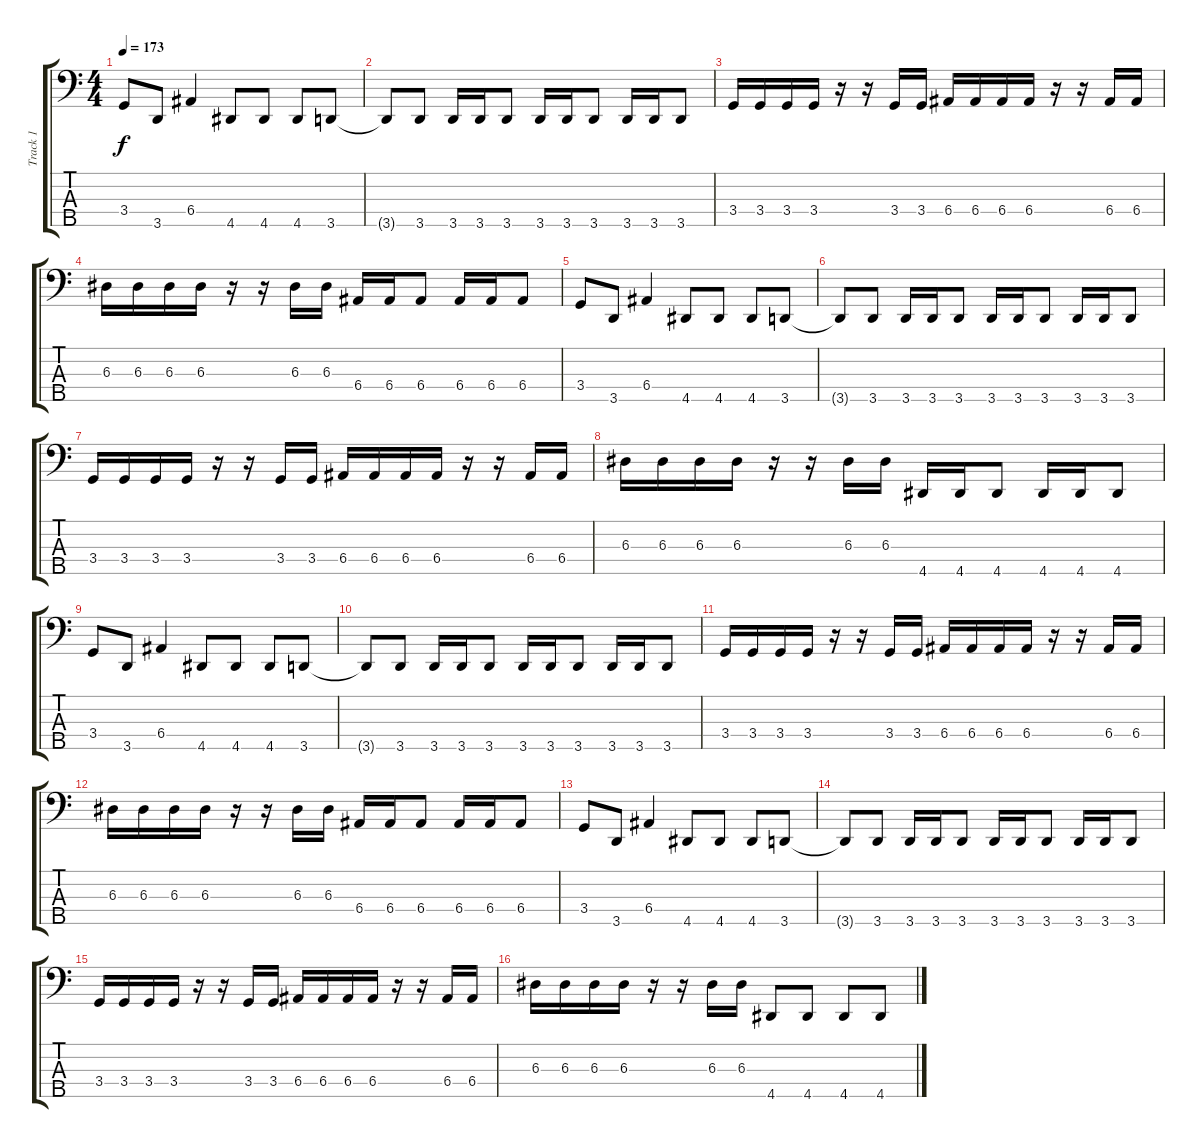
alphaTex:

\track ("Track 1" "Track 1") {instrument slapbass1}
\staff {score tabs}
\tuning (G2 D2 A1 E1 B0) {hide}
\ts (4 4)
\tempo 173
\clef f4
\ks c
3.4.8{dy f} 3.5.8 6.4.4 4.5.8 4.5.8 4.5.8 3.5.8 |
3.5{t}.8 3.5.8 3.5.16 3.5.16 3.5.8 3.5.16 3.5.16 3.5.8 3.5.16 3.5.16 3.5.8 |
3.4.16 3.4.16 3.4.16 3.4.16 r.16 r.16 3.4.16 3.4.16 6.4.16 6.4.16 6.4.16 6.4.16 r.16 r.16 6.4.16 6.4.16 |
6.3.16 6.3.16 6.3.16 6.3.16 r.16 r.16 6.3.16 6.3.16 6.4.16 6.4.16 6.4.8 6.4.16 6.4.16 6.4.8 |
3.4.8 3.5.8 6.4.4 4.5.8 4.5.8 4.5.8 3.5.8 |
3.5{t}.8 3.5.8 3.5.16 3.5.16 3.5.8 3.5.16 3.5.16 3.5.8 3.5.16 3.5.16 3.5.8 |
3.4.16 3.4.16 3.4.16 3.4.16 r.16 r.16 3.4.16 3.4.16 6.4.16 6.4.16 6.4.16 6.4.16 r.16 r.16 6.4.16 6.4.16 |
6.3.16 6.3.16 6.3.16 6.3.16 r.16 r.16 6.3.16 6.3.16 4.5.16 4.5.16 4.5.8 4.5.16 4.5.16 4.5.8 |
3.4.8 3.5.8 6.4.4 4.5.8 4.5.8 4.5.8 3.5.8 |
3.5{t}.8 3.5.8 3.5.16 3.5.16 3.5.8 3.5.16 3.5.16 3.5.8 3.5.16 3.5.16 3.5.8 |
3.4.16 3.4.16 3.4.16 3.4.16 r.16 r.16 3.4.16 3.4.16 6.4.16 6.4.16 6.4.16 6.4.16 r.16 r.16 6.4.16 6.4.16 |
6.3.16 6.3.16 6.3.16 6.3.16 r.16 r.16 6.3.16 6.3.16 6.4.16 6.4.16 6.4.8 6.4.16 6.4.16 6.4.8 |
3.4.8 3.5.8 6.4.4 4.5.8 4.5.8 4.5.8 3.5.8 |
3.5{t}.8 3.5.8 3.5.16 3.5.16 3.5.8 3.5.16 3.5.16 3.5.8 3.5.16 3.5.16 3.5.8 |
3.4.16 3.4.16 3.4.16 3.4.16 r.16 r.16 3.4.16 3.4.16 6.4.16 6.4.16 6.4.16 6.4.16 r.16 r.16 6.4.16 6.4.16 |
6.3.16 6.3.16 6.3.16 6.3.16 r.16 r.16 6.3.16 6.3.16 4.5.8 4.5.8 4.5.8 4.5.8
